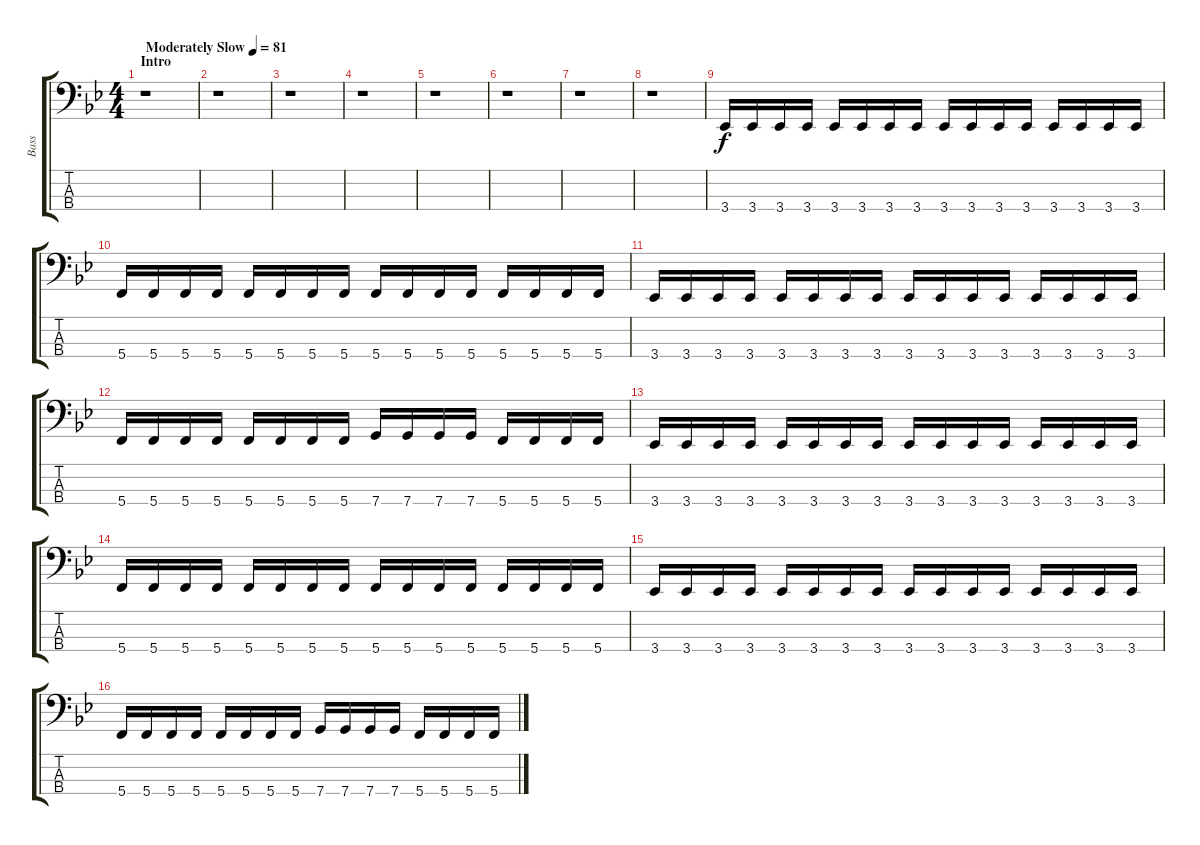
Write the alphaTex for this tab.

\track ("Bass" "Bass") {instrument electricbasspick}
\staff {score tabs}
\tuning (F2 C2 G1 C1) {hide}
\ts (4 4)
\section ("" "Intro")
\tempo (81 "Moderately Slow")
\clef f4
\ks gminor
r.1{dy f instrument electricbasspick} |
r.1 |
r.1 |
r.1 |
r.1 |
r.1 |
r.1 |
r.1 |
3.4.16 3.4.16 3.4.16 3.4.16 3.4.16 3.4.16 3.4.16 3.4.16 3.4.16 3.4.16 3.4.16 3.4.16 3.4.16 3.4.16 3.4.16 3.4.16 |
5.4.16 5.4.16 5.4.16 5.4.16 5.4.16 5.4.16 5.4.16 5.4.16 5.4.16 5.4.16 5.4.16 5.4.16 5.4.16 5.4.16 5.4.16 5.4.16 |
3.4.16 3.4.16 3.4.16 3.4.16 3.4.16 3.4.16 3.4.16 3.4.16 3.4.16 3.4.16 3.4.16 3.4.16 3.4.16 3.4.16 3.4.16 3.4.16 |
5.4.16 5.4.16 5.4.16 5.4.16 5.4.16 5.4.16 5.4.16 5.4.16 7.4.16 7.4.16 7.4.16 7.4.16 5.4.16 5.4.16 5.4.16 5.4.16 |
3.4.16 3.4.16 3.4.16 3.4.16 3.4.16 3.4.16 3.4.16 3.4.16 3.4.16 3.4.16 3.4.16 3.4.16 3.4.16 3.4.16 3.4.16 3.4.16 |
5.4.16 5.4.16 5.4.16 5.4.16 5.4.16 5.4.16 5.4.16 5.4.16 5.4.16 5.4.16 5.4.16 5.4.16 5.4.16 5.4.16 5.4.16 5.4.16 |
3.4.16 3.4.16 3.4.16 3.4.16 3.4.16 3.4.16 3.4.16 3.4.16 3.4.16 3.4.16 3.4.16 3.4.16 3.4.16 3.4.16 3.4.16 3.4.16 |
5.4.16 5.4.16 5.4.16 5.4.16 5.4.16 5.4.16 5.4.16 5.4.16 7.4.16 7.4.16 7.4.16 7.4.16 5.4.16 5.4.16 5.4.16 5.4.16
